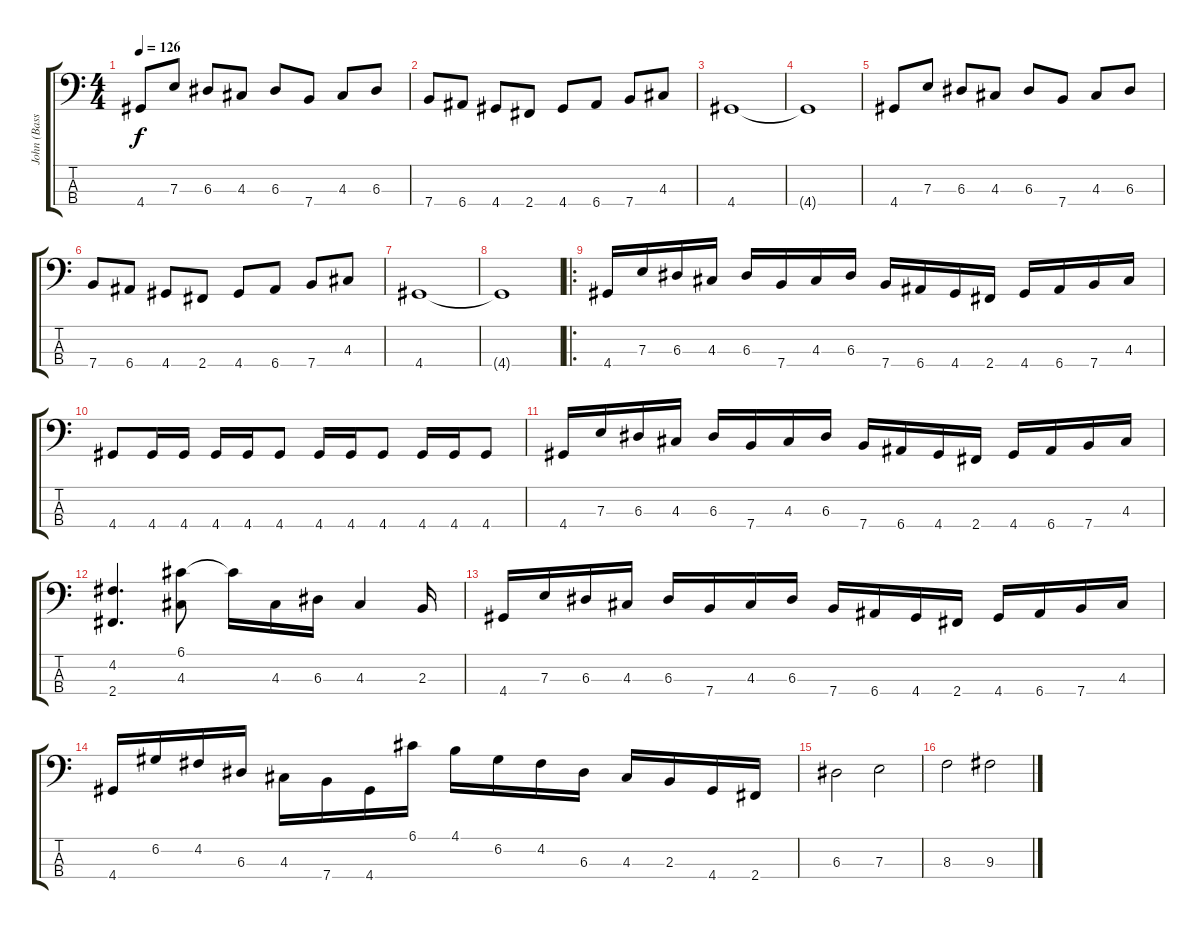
\track ("John (Bass)" "John (Bass") {instrument electricbassfinger}
\staff {score tabs}
\tuning (G2 D2 A1 E1) {hide}
\ts (4 4)
\tempo 126
\clef f4
\ks c
4.4.8{dy f instrument electricbassfinger} 7.3.8 6.3.8 4.3.8 6.3.8 7.4.8 4.3.8 6.3.8 |
7.4.8 6.4.8 4.4.8 2.4.8 4.4.8 6.4.8 7.4.8 4.3.8 |
4.4.1 |
4.4{t}.1 |
4.4.8 7.3.8 6.3.8 4.3.8 6.3.8 7.4.8 4.3.8 6.3.8 |
7.4.8 6.4.8 4.4.8 2.4.8 4.4.8 6.4.8 7.4.8 4.3.8 |
4.4.1 |
4.4{t}.1 |
\ro
4.4.16 7.3.16 6.3.16 4.3.16 6.3.16 7.4.16 4.3.16 6.3.16 7.4.16 6.4.16 4.4.16 2.4.16 4.4.16 6.4.16 7.4.16 4.3.16 |
4.4.8 4.4.16 4.4.16 4.4.16 4.4.16 4.4.8 4.4.16 4.4.16 4.4.8 4.4.16 4.4.16 4.4.8 |
4.4.16 7.3.16 6.3.16 4.3.16 6.3.16 7.4.16 4.3.16 6.3.16 7.4.16 6.4.16 4.4.16 2.4.16 4.4.16 6.4.16 7.4.16 4.3.16 |
(4.2 2.4).4{d} (6.1 4.3).8 6.1{t}.16 4.3.16 6.3.16 4.3.4 2.3.16 |
4.4.16 7.3.16 6.3.16 4.3.16 6.3.16 7.4.16 4.3.16 6.3.16 7.4.16 6.4.16 4.4.16 2.4.16 4.4.16 6.4.16 7.4.16 4.3.16 |
4.4.16 6.2.16 4.2.16 6.3.16 4.3.16 7.4.16 4.4.16 6.1.16 4.1.16 6.2.16 4.2.16 6.3.16 4.3.16 2.3.16 4.4.16 2.4.16 |
6.3.2 7.3.2 |
8.3.2 9.3.2
